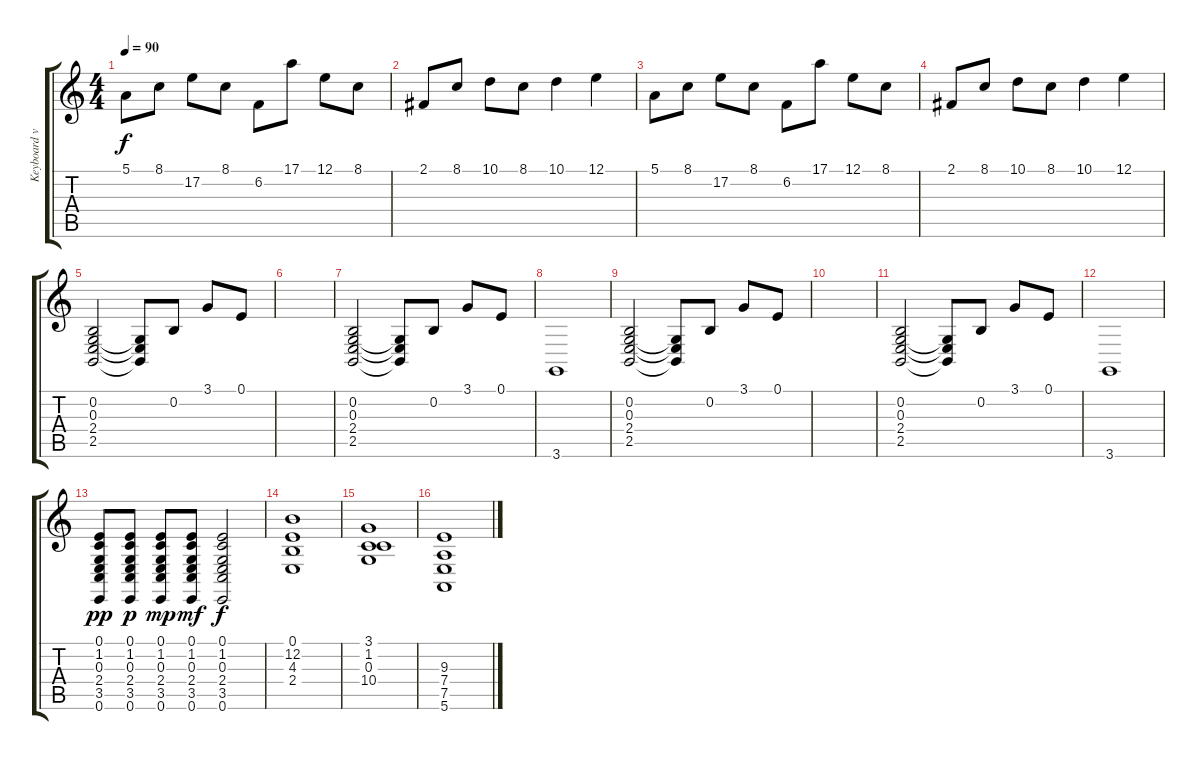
\track ("Keyboard vin" "Keyboard v") {instrument honkytonkpiano bank 4}
\staff {score tabs}
\tuning (E4 B3 G3 D3 A2 E2) {hide}
\ts (4 4)
\tempo 90
\clef g2
\ks c
5.1.8{dy f} 8.1.8 17.2.8 8.1.8 6.2.8 17.1.8 12.1.8 8.1.8 |
2.1.8 8.1.8 10.1.8 8.1.8 10.1.4 12.1.4 |
5.1.8 8.1.8 17.2.8 8.1.8 6.2.8 17.1.8 12.1.8 8.1.8 |
2.1.8 8.1.8 10.1.8 8.1.8 10.1.4 12.1.4 |
(0.2 0.3 2.4 2.5).2{volume 11 instrument synthstrings2} (0.3{t} 2.4{t} 2.5{t}).8 0.2.8 3.1.8 0.1.8 |
|
(0.2 0.3 2.4 2.5).2 (0.3{t} 2.4{t} 2.5{t}).8 0.2.8 3.1.8 0.1.8 |
3.6.1 |
(0.2 0.3 2.4 2.5).2 (0.3{t} 2.4{t} 2.5{t}).8 0.2.8 3.1.8 0.1.8 |
|
(0.2 0.3 2.4 2.5).2 (0.3{t} 2.4{t} 2.5{t}).8 0.2.8 3.1.8 0.1.8 |
3.6.1 |
(0.1 1.2 0.3 2.4 3.5 0.6).8{dy pp volume 11 instrument honkytonkpiano} (0.1 1.2 0.3 2.4 3.5 0.6).8{dy p volume 11 instrument honkytonkpiano} (0.1 1.2 0.3 2.4 3.5 0.6).8{dy mp volume 11 instrument honkytonkpiano} (0.1 1.2 0.3 2.4 3.5 0.6).8{dy mf volume 11 instrument honkytonkpiano} (0.1 1.2 0.3 2.4 3.5 0.6).2{dy f volume 11 instrument honkytonkpiano} |
(0.1 12.2 4.3 2.4).1{instrument stringensemble1} |
(3.1 1.2 0.3 10.4).1 |
(9.3 7.4 7.5 5.6).1
